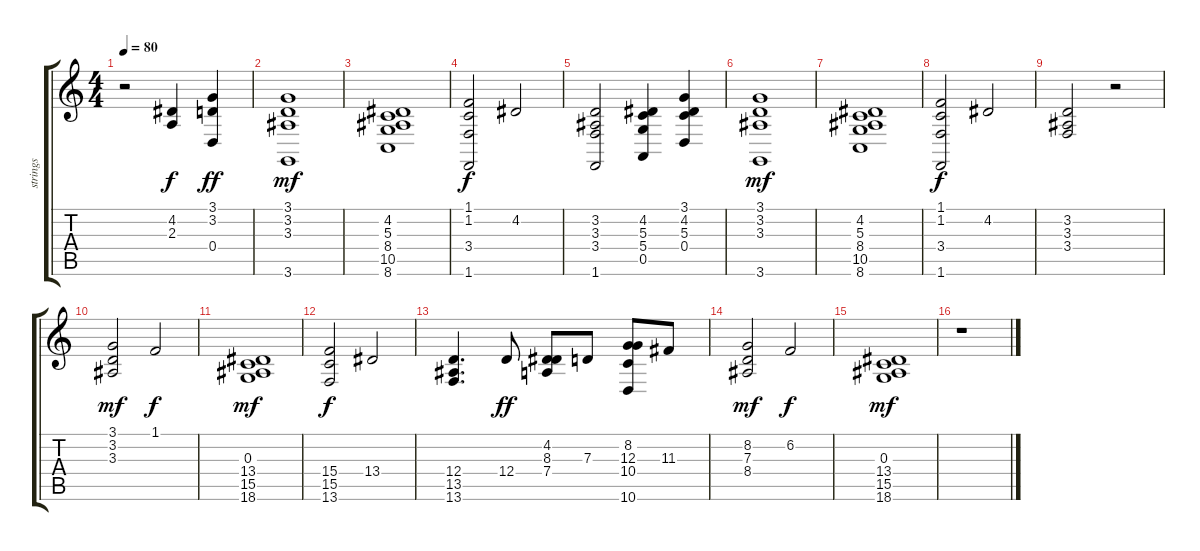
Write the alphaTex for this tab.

\track ("strings" "strings") {instrument stringensemble2}
\staff {score tabs}
\tuning (E4 B3 G3 D3 A2 E2) {hide}
\ts (4 4)
\tempo 80
\clef g2
\ks c
r.2{dy f} (4.2 2.3).4 (3.1 3.2 0.4).4{dy ff} |
(3.1 3.2 3.3 3.6).1{dy mf} |
(4.2 5.3 8.4 10.5 8.6).1 |
(1.1 1.2 3.4 1.6).2{dy f} 4.2.2 |
(3.2 3.3 3.4 1.6).2 (4.2 5.3 5.4 0.5).4 (3.1 4.2 5.3 0.4).4 |
(3.1 3.2 3.3 3.6).1{dy mf} |
(4.2 5.3 8.4 10.5 8.6).1 |
(1.1 1.2 3.4 1.6).2{dy f} 4.2.2 |
(3.2 3.3 3.4).2 r.2 |
(3.1 3.2 3.3).2{dy mf} 1.1.2{dy f} |
(0.3 13.4 15.5 18.6).1{dy mf} |
(15.4 15.5 13.6).2{dy f} 13.4.2 |
(12.4 13.5 13.6).4{d} 12.4.8{dy ff} (4.2 8.3 7.4).8 7.3.8 (8.2 12.3 10.4 10.6).8 11.3.8 |
(8.2 7.3 8.4).2{dy mf} 6.2.2{dy f} |
(0.3 13.4 15.5 18.6).1{dy mf} |
r.1
